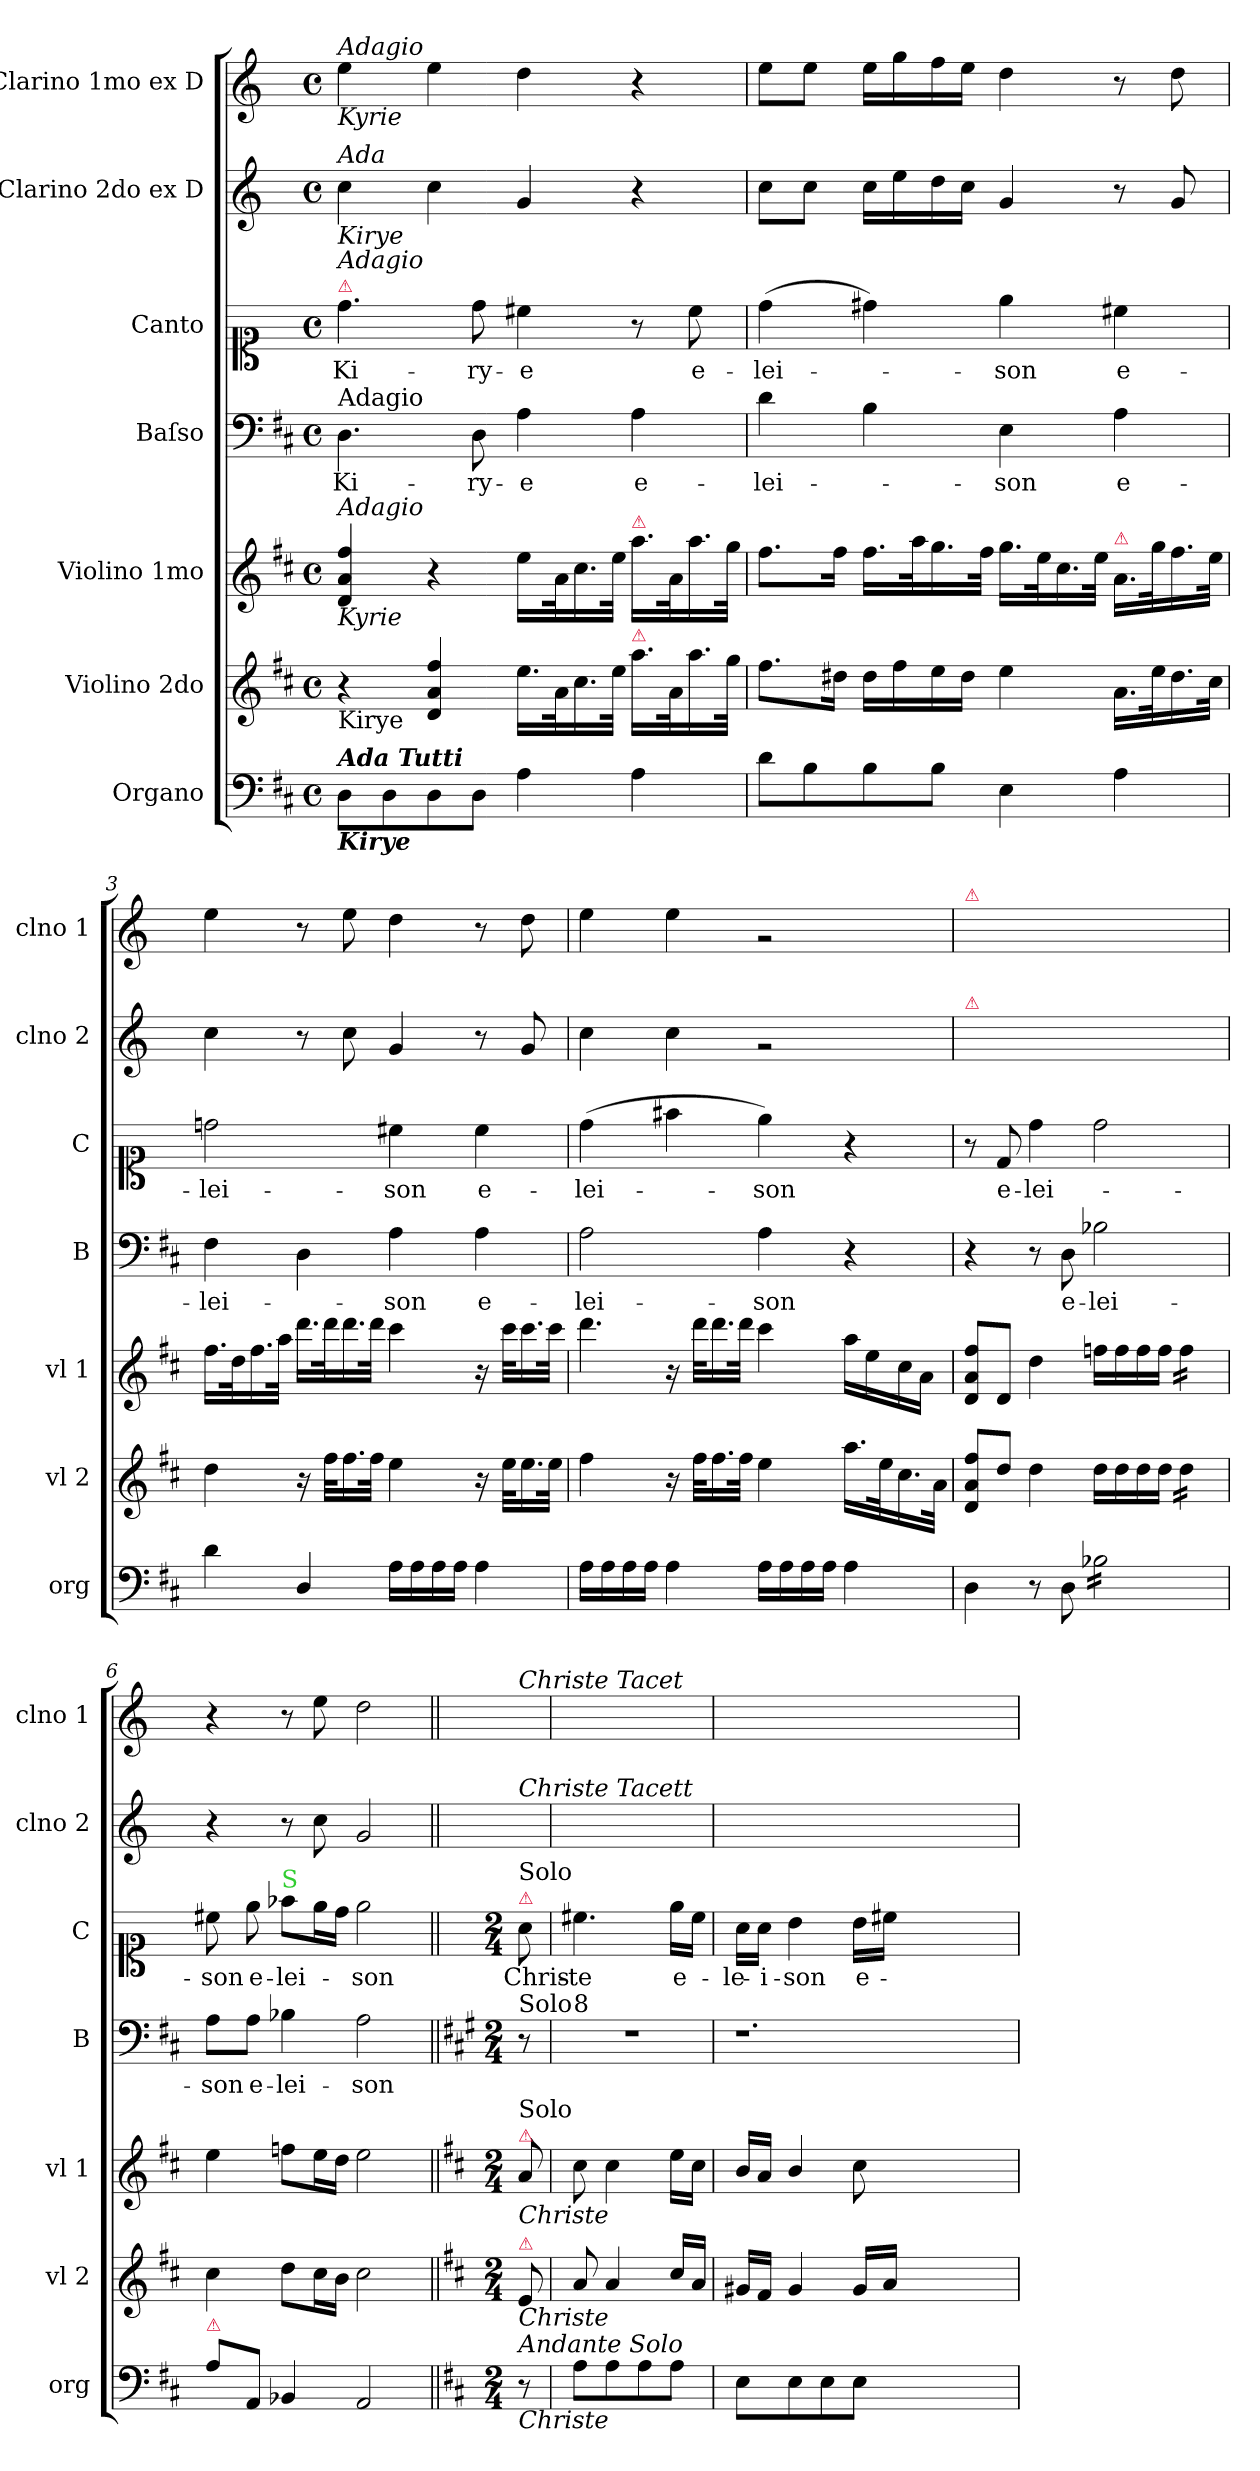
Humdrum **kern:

**kern	**kern	**dynam	**kern	**dynam	**kern	**text	**kern	**text	**kern	**kern
*part7	*part6	*part6	*part5	*part5	*part4	*part4	*part3	*part3	*part2	*part1
*staff7	*staff6	*staff6	*staff5	*staff5	*staff4	*staff4	*staff3	*staff3	*staff2	*staff1
*I"Organo	*I"Violino 2do	*	*I"Violino 1mo	*	*I"Baſso	*	*I"Canto	*	*I"Clarino 2do ex D	*I"Clarino 1mo ex D
*I'org	*I'vl 2	*	*I'vl 1	*	*I'B	*	*I'C	*	*I'clno 2	*I'clno 1
*clefF4	*clefG2	*	*clefG2	*	*clefF4	*	*clefC1	*	*clefG2	*clefG2
*	*	*	*	*	*	*	*	*	*ITrd-1c-2	*ITrd-1c-2
*k[f#c#]	*k[f#c#]	*	*k[f#c#]	*	*k[f#c#]	*	*	*	*k[f#c#]	*k[f#c#]
*M4/4	*M4/4	*	*M4/4	*	*M4/4	*	*M4/4	*	*M4/4	*M4/4
*met(c)	*met(c)	*	*met(c)	*	*met(c)	*	*met(c)	*	*met(c)	*met(c)
=1	=1	=1	=1	=1	=1	=1	=1	=1	=1	=1
!	!	!	!	!	!	!	!	!	!	!LO:TX:b:i:t=Kyrie
!	!	!	!	!	!	!	!	!	!	!LO:TX:a:i:t=Adagio
!	!	!	!	!	!	!	!	!	!LO:TX:b:i:t=Kirye	!
!	!	!	!	!	!	!	!	!	!LO:TX:a:i:t=Ada	!
!	!	!	!	!	!	!	!LO:TX:a:color=crimson:t=⚠	!	!	!
!	!	!	!	!	!	!	!LO:TX:a:i:t=Adagio	!	!	!
!	!	!	!	!	!LO:TX:a:t=Adagio	!	!	!	!	!
!	!	!	!LO:TX:b:i:t=Kyrie	!	!	!	!	!	!	!
!	!	!	!LO:TX:a:i:t=Adagio	!	!	!	!	!	!	!
!	!LO:TX:b:t=Kirye	!	!	!	!	!	!	!	!	!
!LO:TX:b:Bi:t=Kirye	!	!	!	!	!	!	!	!	!	!
!LO:TX:a:Bi:t=Ada Tutti	!	!	!	!	!	!	!	!	!	!
8D\L	4r	.	4d/ 4a/ 4ff#/	.	4.D\	Ki-	4.dd\	Ki-	4dd\	4ff#\
8D\	.	.	.	.	.	.	.	.	.	.
8D\	4d/ 4a/ 4ff#/	.	4r	.	.	.	.	.	4dd\	4ff#\
8D\J	.	.	.	.	8D\	-ry-	8dd\	-ry-	.	.
!	!	!	!LO:N:vis=16	!	!	!	!	!	!	!
4A\	16.ee\LL	.	16.ee\LL	.	4A\	-e	4cc#\	-e	4a/	4ee\
.	32a\K	.	32a\K	.	.	.	.	.	.	.
.	16.cc#\	.	16.cc#\	.	.	.	.	.	.	.
.	32ee\JJk	.	32ee\JJk	.	.	.	.	.	.	.
!	!	!	!LO:TX:a:color=crimson:t=⚠	!	!	!	!	!	!	!
!	!LO:TX:a:color=crimson:t=⚠	!	!	!	!	!	!	!	!	!
4A\	16.aa\LL	.	16.aa\LL	.	4A\	e-	8r	.	4r	4r
.	32a/K	.	32a/K	.	.	.	.	.	.	.
.	16.aa\	.	16.aa\	.	.	.	8cc#\	e-	.	.
.	32gg\JJk	.	32gg\JJk	.	.	.	.	.	.	.
=2	=2	=2	=2	=2	=2	=2	=2	=2	=2	=2
8d\L	8.ff#\L	.	8.ff#\L	.	4d\	-lei-	(4dd\	-lei-	8dd\L	8ff#\L
8B\	.	.	.	.	.	.	.	.	8dd\J	8ff#\J
.	16dd#X\Jk	.	16ff#\Jk	.	.	.	.	.	.	.
8B\	16dd#\LL	.	16.ff#\LL	.	4B\	.	4dd#X\)	.	16dd\LL	16ff#\LL
.	16ff#\	.	.	.	.	.	.	.	16ff#\	16aa\
.	.	.	32aa\K	.	.	.	.	.	.	.
8B\J	16ee\	.	16.gg\	.	.	.	.	.	16ee\	16gg\
.	16dd#\JJ	.	.	.	.	.	.	.	16dd\JJ	16ff#\JJ
.	.	.	32ff#\JJk	.	.	.	.	.	.	.
4E\	4ee\	.	16.gg\LL	.	4E\	-son	4ee\	-son	4a/	4ee\
.	.	.	32ee\K	.	.	.	.	.	.	.
.	.	.	16.cc#\	.	.	.	.	.	.	.
.	.	.	32ee\JJk	.	.	.	.	.	.	.
!	!	!	!LO:TX:a:color=crimson:t=⚠	!	!	!	!	!	!	!
4A\	16.a\LL	.	16.a/LL	.	4A\	e-	4cc#\	e-	8r	8r
.	32ee\K	.	32gg\K	.	.	.	.	.	.	.
.	16.dd#\	.	16.ff#\	.	.	.	.	.	8a/	8ee\
.	32cc#\JJk	.	32ee\JJk	.	.	.	.	.	.	.
=3	=3	=3	=3	=3	=3	=3	=3	=3	=3	=3
4d\	4dd\	.	16.ff#\LL	.	4F#\	-lei-	2ddn\	-lei-	4dd\	4ff#\
.	.	.	32dd\K	.	.	.	.	.	.	.
.	.	.	16.ff#\	.	.	.	.	.	.	.
.	.	.	32aa\JJk	.	.	.	.	.	.	.
!	!LO:N:vis=16	!	!	!	!	!	!	!	!	!
4D/	16.r	.	16.ddd\LL	.	4D\	.	.	.	8r	8r
.	32ff#\KLL	.	32ddd\K	.	.	.	.	.	.	.
.	16.ff#\	.	16.ddd\	.	.	.	.	.	8dd\	8ff#\
.	32ff#\JJk	.	32ddd\JJk	.	.	.	.	.	.	.
16A\LL	4ee\	.	4ccc#\	.	4A\	-son	4cc#\	-son	4a/	4ee\
16A\	.	.	.	.	.	.	.	.	.	.
16A\	.	.	.	.	.	.	.	.	.	.
16A\JJ	.	.	.	.	.	.	.	.	.	.
!	!LO:N:vis=16	!	!LO:N:vis=16	!	!	!	!	!	!	!
4A\	16.r	.	16.r	.	4A\	e-	4cc#\	e-	8r	8r
.	32ee\KLL	.	32ccc#\KLL	.	.	.	.	.	.	.
.	16.ee\	.	16.ccc#\	.	.	.	.	.	8a/	8ee\
.	32ee\JJk	.	32ccc#\JJk	.	.	.	.	.	.	.
=4	=4	=4	=4	=4	=4	=4	=4	=4	=4	=4
!	!	!	!LO:N:vis=4.	!	!	!	!	!	!	!
16A\LL	4ff#\	.	4ddd\	.	2A\	-lei-	(4dd\	-lei-	4dd\	4ff#\
16A\	.	.	.	.	.	.	.	.	.	.
16A\	.	.	.	.	.	.	.	.	.	.
16A\JJ	.	.	.	.	.	.	.	.	.	.
!	!LO:N:vis=16	!	!LO:N:vis=16	!	!	!	!	!	!	!
4A\	16.r	.	16.r	.	.	.	4ff#\	.	4dd\	4ff#\
.	32ff#\KLL	.	32ddd\KLL	.	.	.	.	.	.	.
.	16.ff#\	.	16.ddd\	.	.	.	.	.	.	.
.	32ff#\JJk	.	32ddd\JJk	.	.	.	.	.	.	.
16A\LL	4ee\	.	4ccc#\	.	4A\	-son	4ee\)	-son	2rg	2rg
16A\	.	.	.	.	.	.	.	.	.	.
16A\	.	.	.	.	.	.	.	.	.	.
16A\JJ	.	.	.	.	.	.	.	.	.	.
4A\	16.aa\LL	.	16aa\LL	.	4r	.	4r	.	.	.
.	.	.	16ee\	.	.	.	.	.	.	.
.	32ee\K	.	.	.	.	.	.	.	.	.
.	16.cc#\	.	16cc#\	.	.	.	.	.	.	.
.	.	.	16a\JJ	.	.	.	.	.	.	.
.	32a\JJk	.	.	.	.	.	.	.	.	.
=5	=5	=5	=5	=5	=5	=5	=5	=5	=5	=5
!	!	!	!	!	!	!	!	!	!	!LO:TX:a:color=crimson:t=⚠
!	!	!	!	!	!	!	!	!	!LO:TX:a:color=crimson:t=⚠	!
4D\	8d/ 8a/ 8ff#/L	.	8d/ 8a/ 8ff#/L	.	4r	.	8r	.	1ryy	1ryy
.	8dd/J	.	8d/J	.	.	.	8d/	e-	.	.
8r	4dd\	.	4dd\	.	8r	.	4dd\	-lei-	.	.
8D\	.	.	.	.	8D\	e-	.	.	.	.
*tremolo	*	*	*	*	*	*	*	*	*	*
16B-X\LL	16dd\LL	.	16ffn\LL	.	2B-X\	-lei-	2dd\	.	.	.
16B-X\	16dd\	.	16ff\	.	.	.	.	.	.	.
16B-X\	16dd\	.	16ff\	.	.	.	.	.	.	.
16B-X\	16dd\JJ	.	16ff\JJ	.	.	.	.	.	.	.
*	*tremolo	*	*	*	*	*	*	*	*	*
*	*	*	*tremolo	*	*	*	*	*	*	*
16B-X\	16dd\LL	.	16ff\LL	.	.	.	.	.	.	.
16B-X\	16dd\	.	16ff\	.	.	.	.	.	.	.
16B-X\	16dd\	.	16ff\	.	.	.	.	.	.	.
16B-X\JJ	16dd\JJ	.	16ff\JJ	.	.	.	.	.	.	.
*	*	*	*Xtremolo	*	*	*	*	*	*	*
*	*Xtremolo	*	*	*	*	*	*	*	*	*
*Xtremolo	*	*	*	*	*	*	*	*	*	*
=6	=6	=6	=6	=6	=6	=6	=6	=6	=6	=6
!LO:TX:a:color=crimson:t=⚠	!	!	!	!	!	!	!	!	!	!
8A\L	4cc#\	.	4ee\	.	8A\L	-son	8cc#\	-son	4r	4r
8AA/J	.	.	.	.	8A\J	e-	8ee\	e-	.	.
!	!	!	!	!	!	!	!LO:TX:a:color=limegreen:t=S	!	!	!
4BB-X/	8dd\L	.	8ffn\L	.	4B-X\	-lei-	8ff-X\L	-lei-	8r	8r
.	16cc#\L	.	16ee\L	.	.	.	16ee\L	.	8dd\	8ff#\
.	16b\JJ	.	16dd\JJ	.	.	.	16dd\JJ	.	.	.
2AA/	2cc#\	.	2ee\	.	2A\	-son	2ee\	-son	2a/	2ee\
=7||	=7||	=7||	=7||	=7||	=7||	=7||	=7||	=7||	=7||	=7||
*	*	*	*	*	*k[f#c#g#]	*	*	*	*	*
*M2/4	*M2/4	*	*M2/4	*	*M2/4	*	*M2/4	*	*	*
!	!	!	!	!	!	!	!	!	!	!LO:TX:a:i:t=Christe Tacet
!	!	!	!	!	!	!	!	!	!LO:TX:a:i:t=Christe Tacett	!
!	!	!	!	!	!	!	!LO:TX:a:color=crimson:t=⚠	!	!	!
!	!	!	!	!	!	!	!LO:TX:a:t=Solo	!	!	!
!	!	!	!	!	!LO:TX:a:t=Solo	!	!	!	!	!
!	!	!	!LO:TX:a:color=crimson:t=⚠	!	!	!	!	!	!	!
!	!	!	!LO:TX:b:i:t=Christe	!	!	!	!	!	!	!
!	!	!	!LO:TX:a:t=Solo	!	!	!	!	!	!	!
!	!LO:TX:a:color=crimson:t=⚠	!	!	!	!	!	!	!	!	!
!	!LO:TX:b:i:t=Christe	!	!	!	!	!	!	!	!	!
!LO:TX:b:i:t=Christe	!	!	!	!	!	!	!	!	!	!
!LO:TX:a:i:t=Andante Solo	!	!	!	!	!	!	!	!	!	!
!	!	!	!	!LO:DY:b	!	!	!	!	!	!
8r	8e/	pu	8a/	pia	8r	.	8a\	Chris-	8ryy	8ryy
=8	=8	=8	=8	=8	=8	=8	=8	=8	=8	=8
!	!	!	!	!	!LO:TX:a:t=8	!	!	!	!	!
8A\L	8a/	.	8cc#\	.	2r	.	4.cc#\	-te	2ryy	2ryy
8A\	4a/	.	4cc#\	.	.	.	.	.	.	.
8A\	.	.	.	.	.	.	.	.	.	.
8A\J	16cc#/LL	.	16ee\LL	.	.	.	16ee\LL	e-	.	.
.	16a/JJ	.	16cc#\JJ	.	.	.	16cc#\JJ	.	.	.
=9	=9	=9	=9	=9	=9	=9	=9	=9	=9	=9
8E\L	16g#/LL	.	16b/LL	.	1.r	.	16a\LL	-le-	2ryy	2ryy
.	16f#/JJ	.	16a/JJ	.	.	.	16a\JJ	-i-	.	.
8E\	4g#/	.	4b/	.	.	.	4b\	-son	.	.
8E\	.	.	.	.	.	.	.	.	.	.
8E\J	16g#/LL	.	8cc#\	.	.	.	16b\LL	e-	.	.
.	16a/JJ	.	.	.	.	.	16cc#\JJ	.	.	.
1ryy	1ryy	.	1ryy	.	.	.	1ryy	.	1ryy	1ryy
=	=	=	=	=	=	=	=	=	=	=
*-	*-	*-	*-	*-	*-	*-	*-	*-	*-	*-
